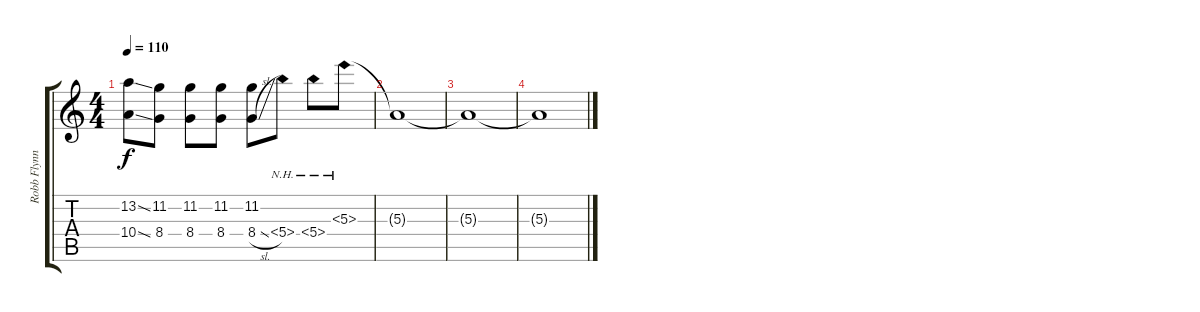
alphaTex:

\track ("Robb Flynn" "Robb Flynn") {instrument distortionguitar}
\staff {score tabs}
\tuning (Db4 Ab3 E3 B2 Gb2 B1) {hide}
\ts (4 4)
\tempo 110
\clef g2
\ks c
(13.2{ss} 10.4{ss}).8{dy f} (11.2 8.4).8 (11.2 8.4).8 (11.2 8.4).8 (11.2 8.4{sl}).8 5.4{nh}.8 5.4{nh}.8 5.3{nh}.8 |
5.3{t}.1 |
5.3{t}.1 |
5.3{t}.1{volume 0}
